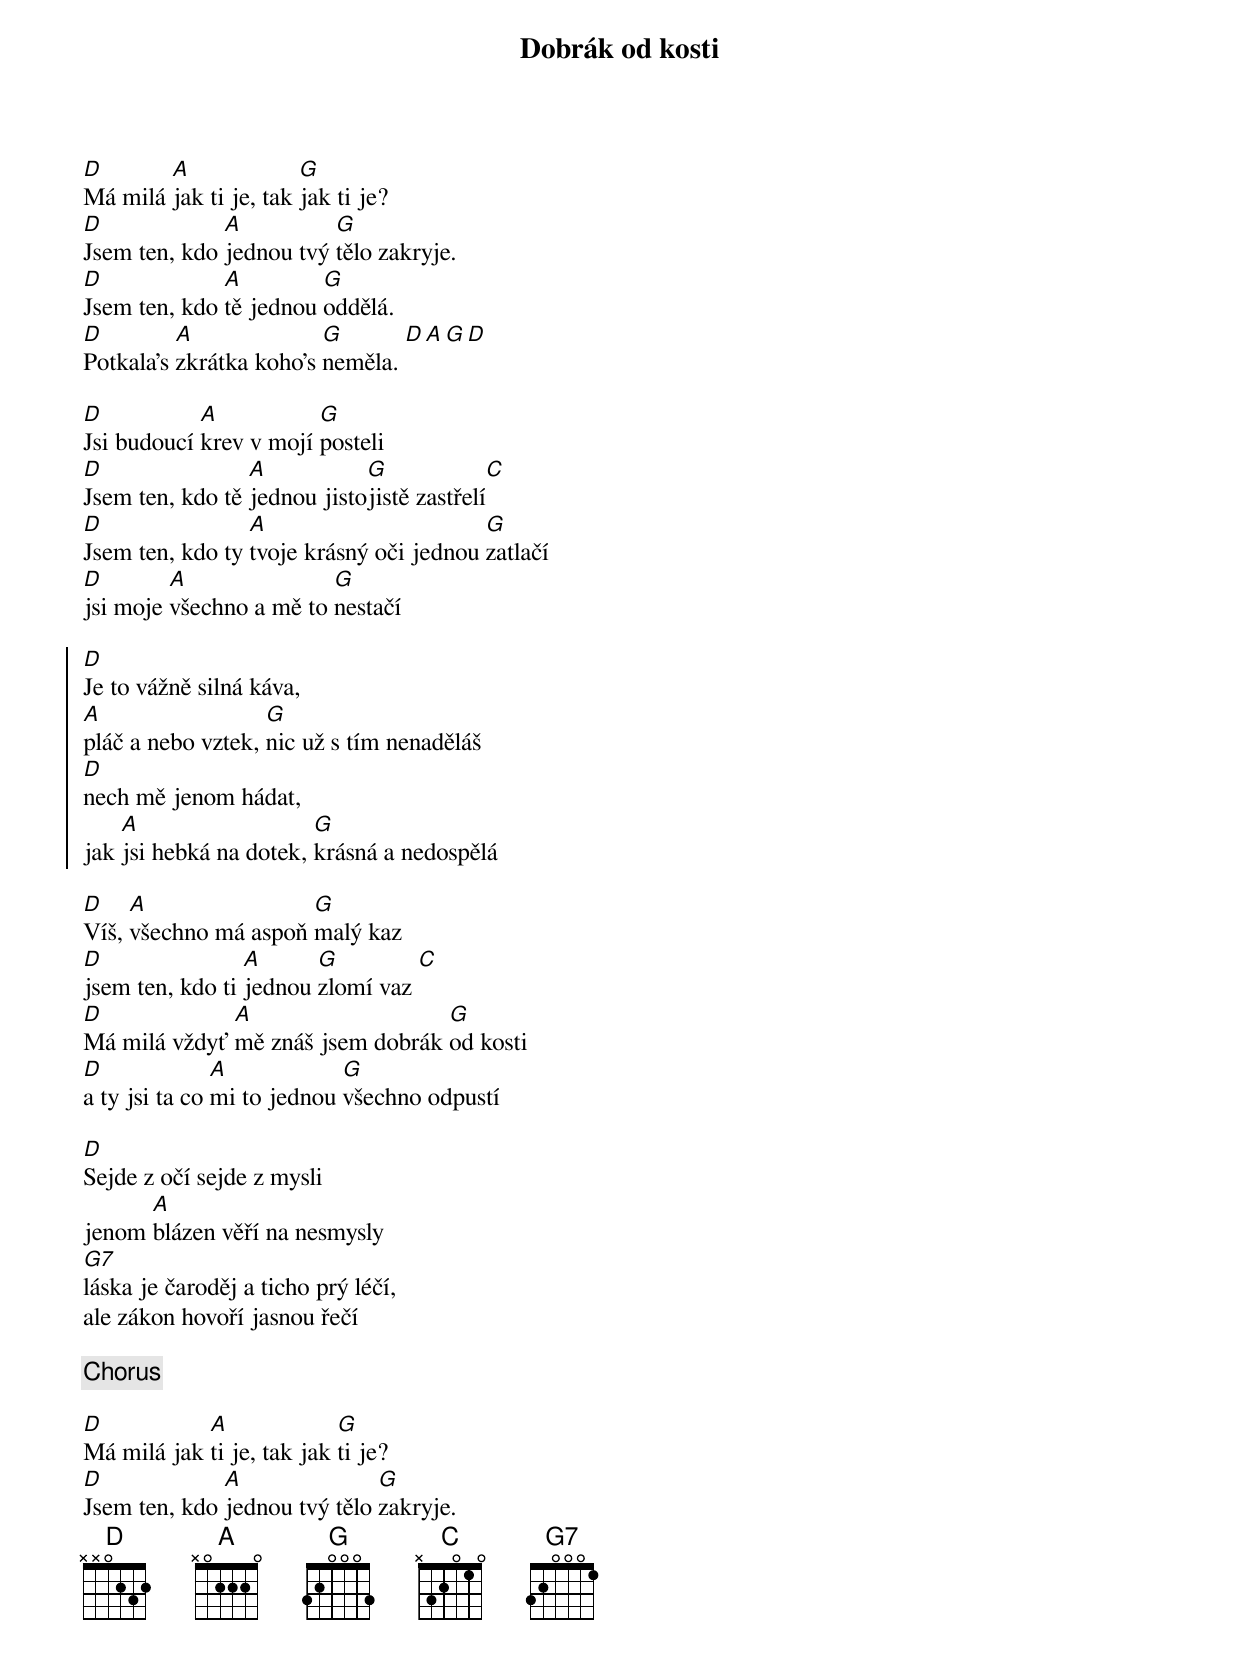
{title: Dobrák od kosti}
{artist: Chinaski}
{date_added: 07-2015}
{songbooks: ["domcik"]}
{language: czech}
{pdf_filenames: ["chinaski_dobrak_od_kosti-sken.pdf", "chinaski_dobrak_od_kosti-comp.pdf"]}
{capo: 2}
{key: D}
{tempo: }
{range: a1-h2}
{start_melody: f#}

{start_of_verse}
[D]Má milá [A]jak ti je, tak [G]jak ti je?
[D]Jsem ten, kdo [A]jednou tvý [G]tělo zakryje.
[D]Jsem ten, kdo [A]tě jednou [G]oddělá.
[D]Potkala's [A]zkrátka koho's [G]neměla. [D][A][G][D]
{end_of_verse}

{start_of_verse}
[D]Jsi budoucí [A]krev v mojí [G]posteli
[D]Jsem ten, kdo tě [A]jednou jisto[G]jistě zastřelí[C]
[D]Jsem ten, kdo ty [A]tvoje krásný oči jednou [G]zatlačí
[D]jsi moje [A]všechno a mě to [G]nestačí
{end_of_verse}

{start_of_chorus}
[D]Je to vážně silná káva,
[A]pláč a nebo vztek, [G]nic už s tím nenaděláš
[D]nech mě jenom hádat,
jak [A]jsi hebká na dotek, [G]krásná a nedospělá
{end_of_chorus}

{start_of_verse}
[D]Víš, [A]všechno má aspoň [G]malý kaz
[D]jsem ten, kdo ti [A]jednou [G]zlomí vaz [C]
[D]Má milá vždyť [A]mě znáš jsem dobrák [G]od kosti
[D]a ty jsi ta co [A]mi to jednou [G]všechno odpustí
{end_of_verse}

{start_of_bridge}
[D]Sejde z očí sejde z mysli
jenom [A]blázen věří na nesmysly
[G7]láska je čaroděj a ticho prý léčí,
ale zákon hovoří jasnou řečí
{end_of_bridge}

{chorus}

{start_of_verse}
[D]Má milá jak [A]ti je, tak jak [G]ti je?
[D]Jsem ten, kdo [A]jednou tvý tělo [G]zakryje.
{end_of_verse}
